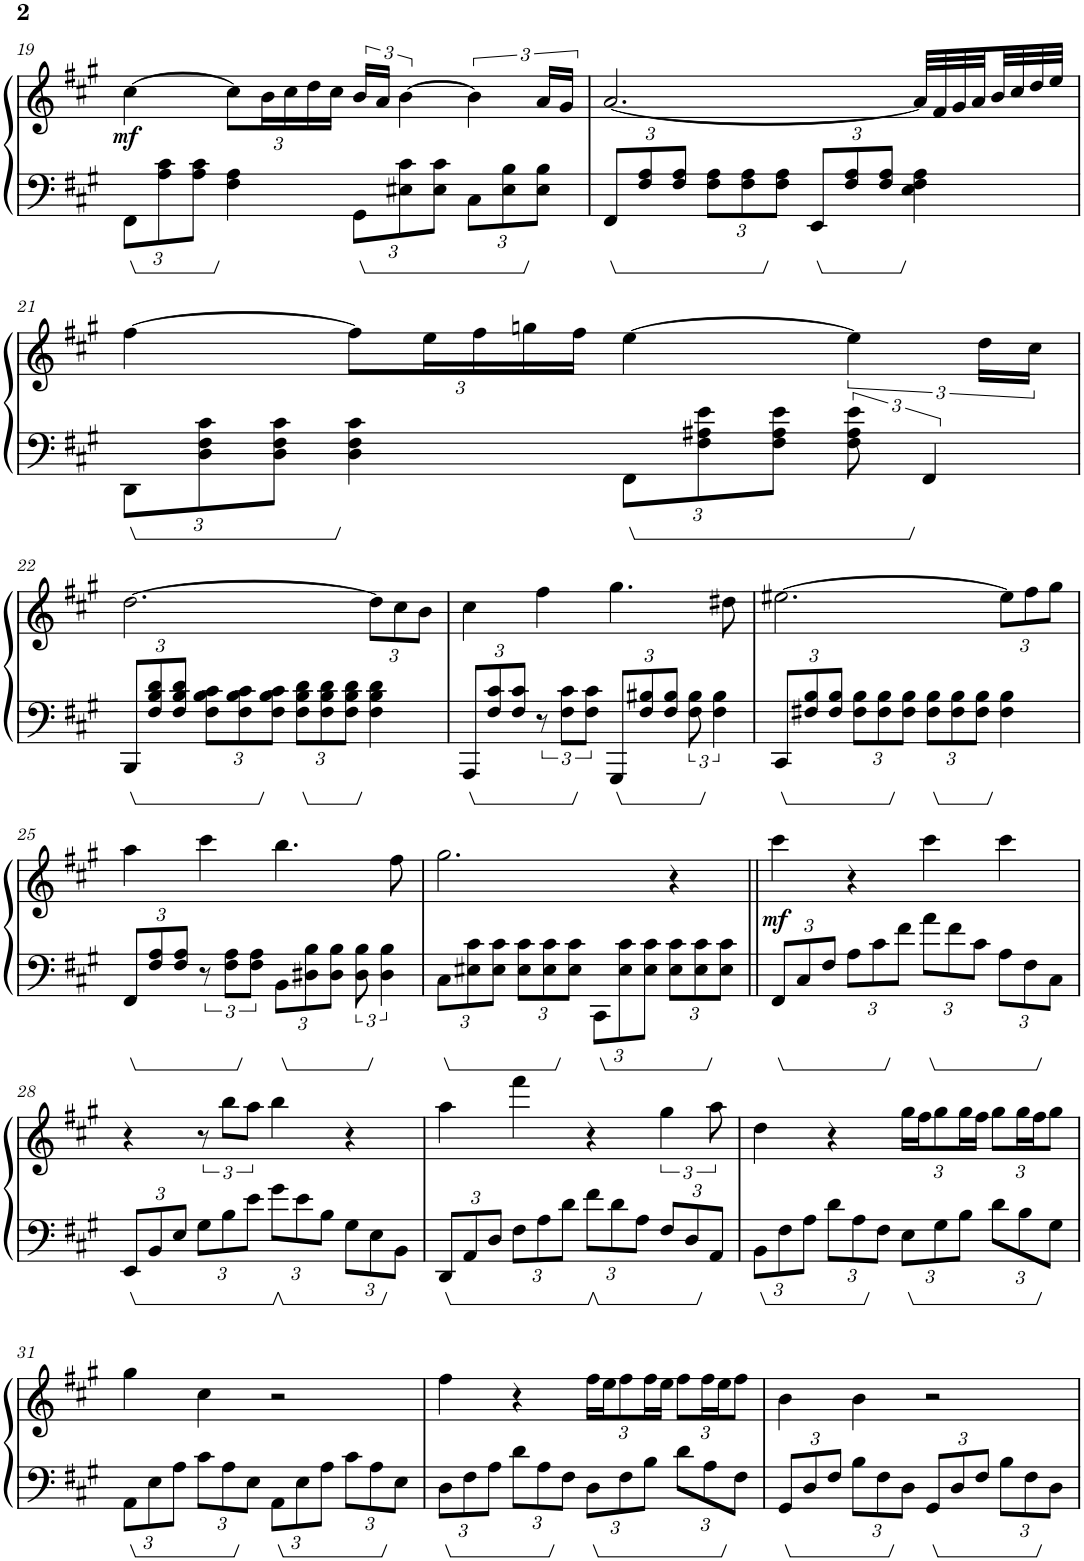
**kern	**kern	**dynam
*part1	*part1	*part1
*staff2	*staff1	*staff1/2
*I"Piano	*	*
*I'Pno.	*	*
!!LO:PB:g=z
*clefG2	*clefG2	*
*k[f#c#g#]	*k[f#c#g#]	*
*M4/4	*M4/4	*
*Xbrackettup	*	*
=19	=19	=19
!	!	!LO:DY:a=2
12FF#\L	[4cc#\	mf
12A\ 12c#\	.	.
12A\ 12c#\J	.	.
*	*Xbrackettup	*
4F#\ 4A\	12cc#\L]	.
.	24b\L	.
.	24cc#\	.
.	24dd\	.
.	24cc#\JJ	.
*	*brackettup	*
12GG#\L	24b/LL	.
.	24a/JJ	.
12E#X\ 12c#\	[6b\	.
12E#\ 12c#\J	.	.
12C#\L	6b\]	.
12E#\ 12B\	.	.
12E#\ 12B\J	24a/LL	.
.	24g#/JJ	.
=20	=20	=20
12FF#/L	[2.a/	.
12F#/ 12A/	.	.
12F#/ 12A/J	.	.
12F#\ 12A\L	.	.
12F#\ 12A\	.	.
12F#\ 12A\J	.	.
12EE/L	.	.
12F#/ 12A/	.	.
12F#/ 12A/J	.	.
4E\ 4F#\ 4A\	32a/LLL]	.
.	32f#/	.
.	32g#/	.
.	32a/	.
.	32b/	.
.	32cc#/	.
.	32dd/	.
.	32ee/JJJ	.
!!LO:LB:g=z
=21	=21	=21
12DD\L	[4ff#\	.
12D\ 12F#\ 12c#\	.	.
12D\ 12F#\ 12c#\J	.	.
*	*Xbrackettup	*
4D\ 4F#\ 4c#\	12ff#\L]	.
.	24ee\L	.
.	24ff#\	.
.	24ggn\	.
.	24ff#\JJ	.
12FF#\L	[4ee\	.
12F#\ 12A#X\ 12e\	.	.
12F#\ 12A#\ 12e\J	.	.
*brackettup	*brackettup	*
12F#\ 12A#\ 12e\	6ee\]	.
6FF#/	.	.
.	24dd\LL	.
.	24cc#\JJ	.
!!LO:LB:g=z
=22	=22	=22
*Xbrackettup	*	*
12BBB/L	[2.dd\	.
12F#/ 12B/ 12d/	.	.
12F#/ 12B/ 12d/J	.	.
12F#\ 12B\ 12c#\L	.	.
12F#\ 12B\ 12c#\	.	.
12F#\ 12B\ 12c#\J	.	.
12F#\ 12B\ 12d\L	.	.
12F#\ 12B\ 12d\	.	.
12F#\ 12B\ 12d\J	.	.
*	*Xbrackettup	*
4F#\ 4B\ 4d\	12dd\L]	.
.	12cc#\	.
.	12b\J	.
=23	=23	=23
12AAA/L	4cc#\	.
12F#/ 12c#/	.	.
12F#/ 12c#/J	.	.
*brackettup	*	*
12r	4ff#\	.
12F#\ 12c#\L	.	.
12F#\ 12c#\J	.	.
*Xbrackettup	*	*
12GGG#/L	4.gg#\	.
12F#/ 12B#X/	.	.
12F#/ 12B#/J	.	.
*brackettup	*	*
12F#\ 12B#\	.	.
6F#\ 6B#\	.	.
.	8dd#X\	.
=24	=24	=24
*Xbrackettup	*	*
12CC#/L	[2.ee#X\	.
12F#X/ 12B/	.	.
12F#/ 12B/J	.	.
12F#\ 12B\L	.	.
12F#\ 12B\	.	.
12F#\ 12B\J	.	.
12F#\ 12B\L	.	.
12F#\ 12B\	.	.
12F#\ 12B\J	.	.
4F#\ 4B\	12ee#\L]	.
.	12ff#\	.
.	12gg#\J	.
!!LO:LB:g=z
=25	=25	=25
12FF#/L	4aa\	.
12F#/ 12A/	.	.
12F#/ 12A/J	.	.
*brackettup	*	*
12r	4ccc#\	.
12F#\ 12A\L	.	.
12F#\ 12A\J	.	.
*Xbrackettup	*	*
12BB\L	4.bb\	.
12D#X\ 12B\	.	.
12D#\ 12B\J	.	.
*brackettup	*	*
12D#\ 12B\	.	.
6D#\ 6B\	.	.
.	8ff#\	.
=26	=26	=26
*Xbrackettup	*	*
12C#\L	2.gg#\	.
12E#X\ 12c#\	.	.
12E#\ 12c#\J	.	.
12E#\ 12c#\L	.	.
12E#\ 12c#\	.	.
12E#\ 12c#\J	.	.
12CC#\L	.	.
12E#\ 12c#\	.	.
12E#\ 12c#\J	.	.
12E#\ 12c#\L	4r	.
12E#\ 12c#\	.	.
12E#\ 12c#\J	.	.
=27||	=27||	=27||
!	!	!LO:DY:b
12FF#/L	4ccc#\	mf
12C#/	.	.
12F#/J	.	.
12A\L	4r	.
12c#\	.	.
12f#\J	.	.
12a\L	4ccc#\	.
12f#\	.	.
12c#\J	.	.
12A\L	4ccc#\	.
12F#\	.	.
12C#\J	.	.
!!LO:LB:g=z
=28	=28	=28
12EE/L	4r	.
12BB/	.	.
12E/J	.	.
*	*brackettup	*
12G#\L	12r	.
12B\	12bb\L	.
12e\J	12aa\J	.
12g#\L	4bb\	.
12e\	.	.
12B\J	.	.
12G#\L	4r	.
12E\	.	.
12BB\J	.	.
=29	=29	=29
12DD/L	4aa\	.
12AA/	.	.
12D/J	.	.
12F#\L	4fff#\	.
12A\	.	.
12d\J	.	.
12f#\L	4r	.
12d\	.	.
12A\J	.	.
12F#/L	6gg#\	.
12D/	.	.
12AA/J	12aa\	.
=30	=30	=30
12BB\L	4dd\	.
12F#\	.	.
12A\J	.	.
12d\L	4r	.
12A\	.	.
12F#\J	.	.
*	*Xbrackettup	*
12E\L	24gg#\LL	.
.	24ff#\J	.
12G#\	12gg#\	.
12B\J	24gg#\L	.
.	24ff#\JJ	.
12d\L	12gg#\L	.
12BB\	24gg#\L	.
.	24ff#\J	.
12G#\J	12gg#\J	.
!!LO:LB:g=z
=31	=31	=31
12AA\L	4gg#\	.
12E\	.	.
12A\J	.	.
12c#\L	4cc#\	.
12A\	.	.
12E\J	.	.
12AA\L	2r	.
12E\	.	.
12A\J	.	.
12c#\L	.	.
12A\	.	.
12E\J	.	.
=32	=32	=32
12D\L	4ff#\	.
12F#\	.	.
12A\J	.	.
12d\L	4r	.
12A\	.	.
12F#\J	.	.
12D\L	24ff#\LL	.
.	24ee\J	.
12F#\	12ff#\	.
12B\J	24ff#\L	.
.	24ee\JJ	.
12d\L	12ff#\L	.
12AA\	24ff#\L	.
.	24ee\J	.
12F#\J	12ff#\J	.
=33	=33	=33
12GG#/L	4b\	.
12D/	.	.
12F#/J	.	.
12B\L	4b\	.
12F#\	.	.
12D\J	.	.
12GG#/L	2r	.
12D/	.	.
12F#/J	.	.
12B\L	.	.
12F#\	.	.
12D\J	.	.
=	=	=
*-	*-	*-
